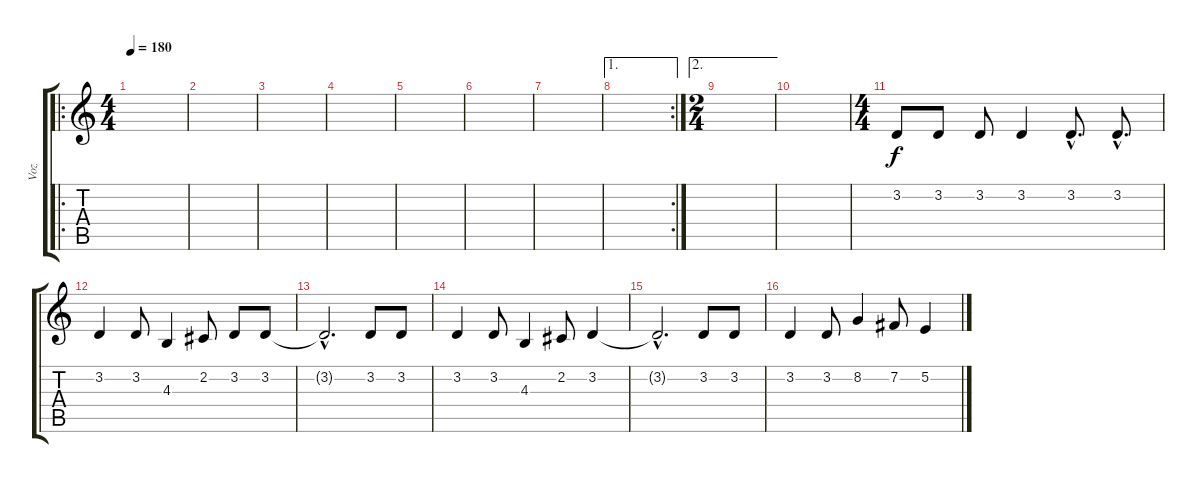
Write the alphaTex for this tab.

\track ("Voz" "Voz") {instrument lead6voice}
\staff {score tabs}
\tuning (E4 B3 G3 D3 A2 E2) {hide}
\ro
\ts (4 4)
\tempo 180
\clef g2
\ks c
|
|
|
|
|
|
|
\ae 1
\rc 2
|
\ae 2
\ts (2 4)
|
|
\ts (4 4)
3.2.8 3.2.8 3.2.8 3.2.4 3.2{hac}.8{d} 3.2{hac}.8{d} |
3.2.4 3.2.8 4.3.4 2.2.8 3.2.8 3.2.8 |
3.2{hac t}.2{d} 3.2.8 3.2.8 |
3.2.4 3.2.8 4.3.4 2.2.8 3.2.4 |
3.2{hac t}.2{d} 3.2.8 3.2.8 |
3.2.4 3.2.8 8.2.4 7.2.8 5.2.4
